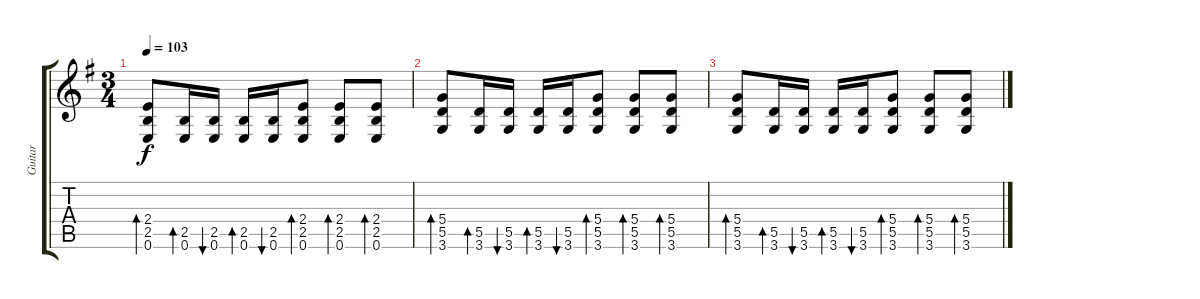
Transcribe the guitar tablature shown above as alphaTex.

\track ("Guitar" "Guitar") {instrument acousticguitarsteel}
\staff {score tabs}
\tuning (E4 B3 G3 D3 A2 E2) {hide}
\ts (3 4)
\tempo 103
\clef g2
\ks eminor
(2.4 2.5 0.6).8{bd 60 dy f} (2.5 0.6).16{bd 60} (2.5 0.6).16{bu 60} (2.5 0.6).16{bd 60} (2.5 0.6).16{bu 60} (2.4 2.5 0.6).8{bd 60} (2.4 2.5 0.6).8{bd 60} (2.4 2.5 0.6).8{bd 60} |
(5.4 5.5 3.6).8{bd 60} (5.5 3.6).16{bd 60} (5.5 3.6).16{bu 60} (5.5 3.6).16{bd 60} (5.5 3.6).16{bu 60} (5.4 5.5 3.6).8{bd 60} (5.4 5.5 3.6).8{bd 60} (5.4 5.5 3.6).8{bd 60} |
(5.4 5.5 3.6).8{bd 60} (5.5 3.6).16{bd 60} (5.5 3.6).16{bu 60} (5.5 3.6).16{bd 60} (5.5 3.6).16{bu 60} (5.4 5.5 3.6).8{bd 60} (5.4 5.5 3.6).8{bd 60} (5.4 5.5 3.6).8{bd 60}
